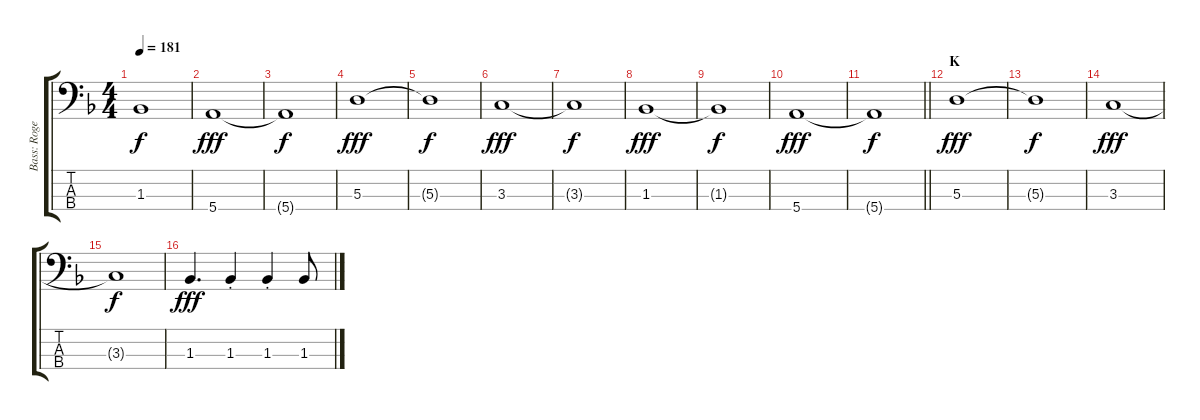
\track ("Bass: Roger" "Bass: Roge") {instrument synthbass2}
\staff {score tabs}
\tuning (G2 D2 A1 E1) {hide}
\ts (4 4)
\tempo 181
\clef f4
\ks f
1.3{t}.1{dy f} |
5.4.1{dy fff} |
5.4{t}.1{dy f} |
5.3.1{dy fff} |
5.3{t}.1{dy f} |
3.3.1{dy fff} |
3.3{t}.1{dy f} |
1.3.1{dy fff} |
1.3{t}.1{dy f} |
5.4.1{dy fff} |
\barLineRight lightlight
5.4{t}.1{dy f} |
\section ("" "K")
5.3.1{dy fff} |
5.3{t}.1{dy f} |
3.3.1{dy fff} |
3.3{t}.1{dy f} |
1.3.4{d dy fff} 1.3{st}.4 1.3{st}.4 1.3.8
